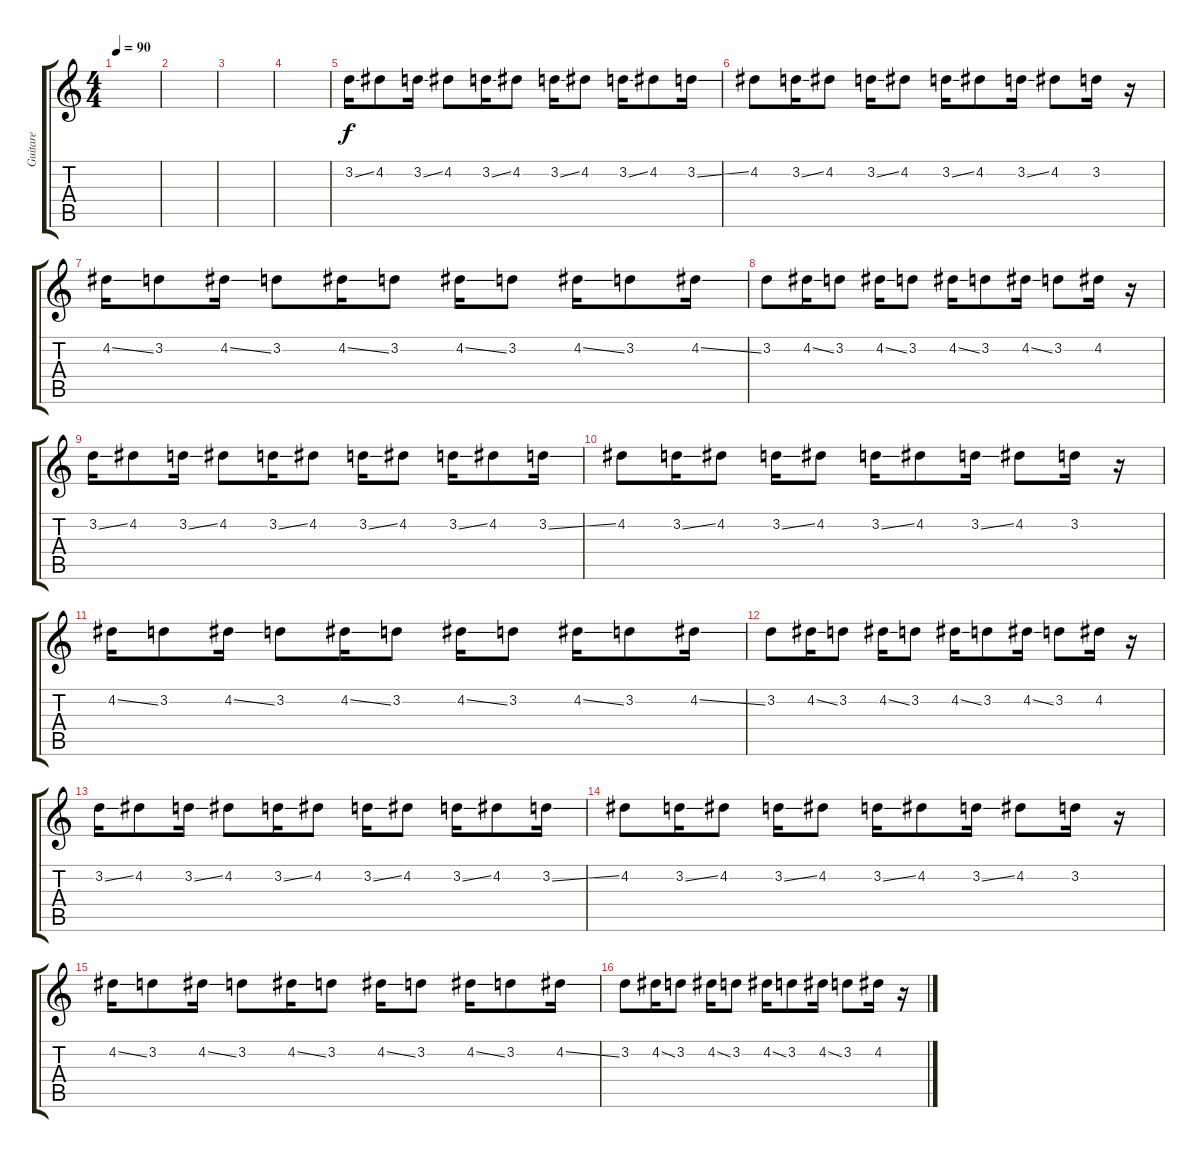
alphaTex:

\track ("Guitare" "Guitare") {instrument electricguitarjazz}
\staff {score tabs}
\tuning (E4 B3 G3 D3 A2 E2) {hide}
\ts (4 4)
\tempo 90
\clef g2
\ks c
|
|
|
|
3.2{ss}.16 4.2.8 3.2{ss}.16 4.2.8 3.2{ss}.16 4.2.8 3.2{ss}.16 4.2.8 3.2{ss}.16 4.2.8 3.2{ss}.16 |
4.2.8{volume 9} 3.2{ss}.16 4.2.8 3.2{ss}.16 4.2.8 3.2{ss}.16 4.2.8 3.2{ss}.16 4.2.8 3.2.16 r.16 |
4.2{ss}.16{volume 10} 3.2.8 4.2{ss}.16 3.2.8 4.2{ss}.16 3.2.8 4.2{ss}.16 3.2.8 4.2{ss}.16 3.2.8 4.2{ss}.16 |
3.2.8{volume 11} 4.2{ss}.16 3.2.8 4.2{ss}.16 3.2.8 4.2{ss}.16 3.2.8 4.2{ss}.16 3.2.8 4.2.16 r.16 |
3.2{ss}.16{volume 12} 4.2.8 3.2{ss}.16 4.2.8 3.2{ss}.16 4.2.8 3.2{ss}.16 4.2.8 3.2{ss}.16 4.2.8 3.2{ss}.16 |
4.2.8 3.2{ss}.16 4.2.8 3.2{ss}.16 4.2.8 3.2{ss}.16 4.2.8 3.2{ss}.16 4.2.8 3.2.16 r.16 |
4.2{ss}.16 3.2.8 4.2{ss}.16 3.2.8 4.2{ss}.16 3.2.8 4.2{ss}.16 3.2.8 4.2{ss}.16 3.2.8 4.2{ss}.16 |
3.2.8 4.2{ss}.16 3.2.8 4.2{ss}.16 3.2.8 4.2{ss}.16 3.2.8 4.2{ss}.16 3.2.8 4.2.16 r.16 |
3.2{ss}.16 4.2.8 3.2{ss}.16 4.2.8 3.2{ss}.16 4.2.8 3.2{ss}.16 4.2.8 3.2{ss}.16 4.2.8 3.2{ss}.16 |
4.2.8 3.2{ss}.16 4.2.8 3.2{ss}.16 4.2.8 3.2{ss}.16 4.2.8 3.2{ss}.16 4.2.8 3.2.16 r.16 |
4.2{ss}.16 3.2.8 4.2{ss}.16 3.2.8 4.2{ss}.16 3.2.8 4.2{ss}.16 3.2.8 4.2{ss}.16 3.2.8 4.2{ss}.16 |
3.2.8 4.2{ss}.16 3.2.8 4.2{ss}.16 3.2.8 4.2{ss}.16 3.2.8 4.2{ss}.16 3.2.8 4.2.16 r.16
